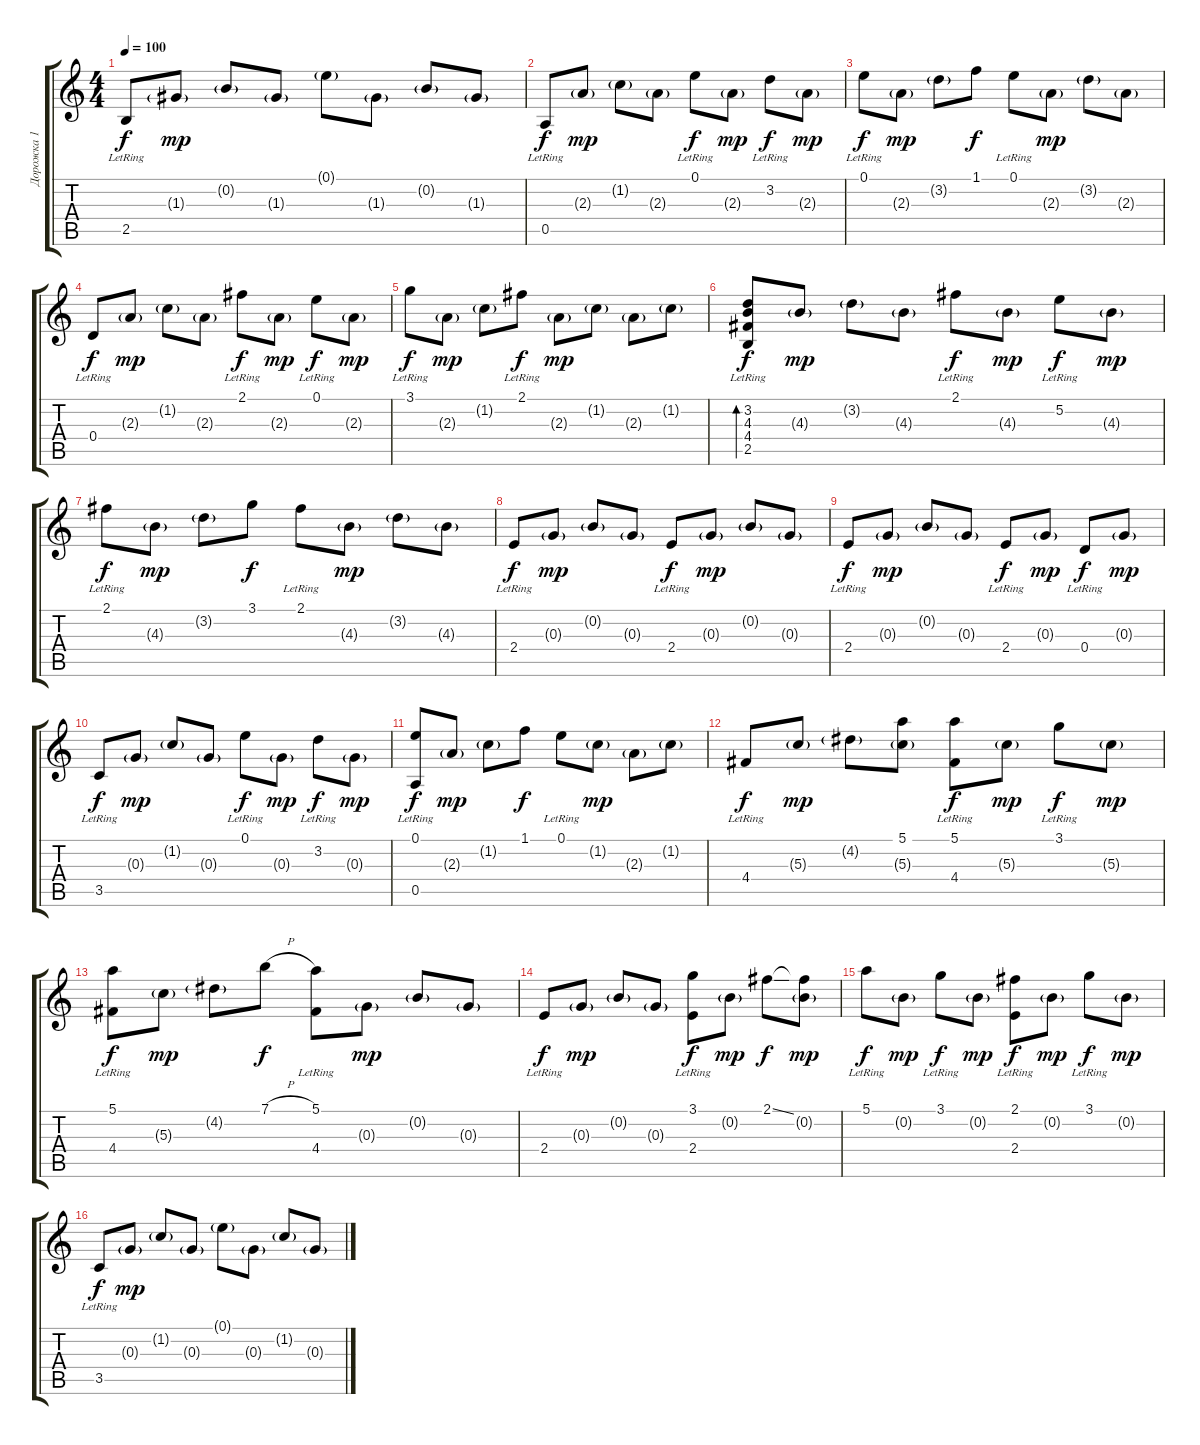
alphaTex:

\track ("Дорожка 1" "Дорожка 1") {instrument distortionguitar}
\staff {score tabs}
\tuning (E4 B3 G3 D3 A2 E2) {hide}
\ts (4 4)
\tempo 100
\clef g2
\ks c
2.5{lr}.8{dy f} 1.3{g}.8{dy mp} 0.2{g}.8 1.3{g}.8 0.1{g}.8 1.3{g}.8 0.2{g}.8 1.3{g}.8 |
0.5{lr}.8{dy f} 2.3{g}.8{dy mp} 1.2{g}.8 2.3{g}.8 0.1{lr}.8{dy f} 2.3{g}.8{dy mp} 3.2{lr}.8{dy f} 2.3{g}.8{dy mp} |
0.1{lr}.8{dy f} 2.3{g}.8{dy mp} 3.2{g}.8 1.1.8{dy f} 0.1{lr}.8 2.3{g}.8{dy mp} 3.2{g}.8 2.3{g}.8 |
0.4{lr}.8{dy f} 2.3{g}.8{dy mp} 1.2{g}.8 2.3{g}.8 2.1{lr}.8{dy f} 2.3{g}.8{dy mp} 0.1{lr}.8{dy f} 2.3{g}.8{dy mp} |
3.1{lr}.8{dy f} 2.3{g}.8{dy mp} 1.2{g}.8 2.1{lr}.8{dy f} 2.3{g}.8{dy mp} 1.2{g}.8 2.3{g}.8 1.2{g}.8 |
(3.2{lr} 4.3 4.4{lr} 2.5{lr}).8{bd 60 dy f} 4.3{g}.8{dy mp} 3.2{g}.8 4.3{g}.8 2.1{lr}.8{dy f} 4.3{g}.8{dy mp} 5.2{lr}.8{dy f} 4.3{g}.8{dy mp} |
2.1{lr}.8{dy f} 4.3{g}.8{dy mp} 3.2{g}.8 3.1.8{dy f} 2.1{lr}.8 4.3{g}.8{dy mp} 3.2{g}.8 4.3{g}.8 |
2.4{lr}.8{dy f} 0.3{g}.8{dy mp} 0.2{g}.8 0.3{g}.8 2.4{lr}.8{dy f} 0.3{g}.8{dy mp} 0.2{g}.8 0.3{g}.8 |
2.4{lr}.8{dy f} 0.3{g}.8{dy mp} 0.2{g}.8 0.3{g}.8 2.4{lr}.8{dy f} 0.3{g}.8{dy mp} 0.4{lr}.8{dy f} 0.3{g}.8{dy mp} |
3.5{lr}.8{dy f} 0.3{g}.8{dy mp} 1.2{g}.8 0.3{g}.8 0.1{lr}.8{dy f} 0.3{g}.8{dy mp} 3.2{lr}.8{dy f} 0.3{g}.8{dy mp} |
(0.1{lr} 0.5{lr}).8{dy f} 2.3{g}.8{dy mp} 1.2{g}.8 1.1.8{dy f} 0.1{lr}.8 1.2{g}.8{dy mp} 2.3{g}.8 1.2{g}.8 |
4.4{lr}.8{dy f} 5.3{g}.8{dy mp} 4.2{g}.8 (5.1 5.3{g}).8 (5.1{lr} 4.4{lr}).8{dy f} 5.3{g}.8{dy mp} 3.1{lr}.8{dy f} 5.3{g}.8{dy mp} |
(5.1{lr} 4.4{lr}).8{dy f} 5.3{g}.8{dy mp} 4.2{g}.8 7.1{h}.8{dy f} (5.1{lr} 4.4{lr}).8 0.3{g}.8{dy mp} 0.2{g}.8 0.3{g}.8 |
2.4{lr}.8{dy f} 0.3{g}.8{dy mp} 0.2{g}.8 0.3{g}.8 (3.1{lr} 2.4{lr}).8{dy f} 0.2{g}.8{dy mp} 2.1{ss}.8{dy f} (2.1{t} 0.2{g}).8{dy mp} |
5.1{lr}.8{dy f} 0.2{g}.8{dy mp} 3.1{lr}.8{dy f} 0.2{g}.8{dy mp} (2.1{lr} 2.4{lr}).8{dy f} 0.2{g}.8{dy mp} 3.1{lr}.8{dy f} 0.2{g}.8{dy mp} |
3.5{lr}.8{dy f} 0.3{g}.8{dy mp} 1.2{g}.8 0.3{g}.8 0.1{g}.8 0.3{g}.8 1.2{g}.8 0.3{g}.8
